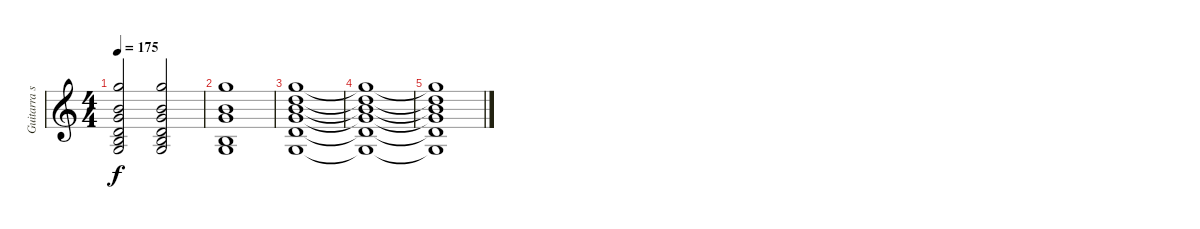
\track ("Guitarra segunda" "Guitarra s") {instrument electricguitarclean}
\staff {score}
\tuning (E4 B3 G3 D3 A2 E2) {hide}
\ts (4 4)
\tempo 175
\clef g2
\ks c
(3.1 0.2 0.3 0.4 2.5 3.6).2{dy f} (3.1 0.2 0.3 0.4 2.5 3.6).2 |
(3.1 0.2 0.3 2.5 3.6).1 |
(3.1 3.2 4.3 5.4 5.5 3.6).1 |
(3.1{t} 3.2{t} 4.3{t} 5.4{t} 5.5{t} 3.6{t}).1 |
(3.1{t} 3.2{t} 4.3{t} 5.4{t} 5.5{t} 3.6{t}).1
